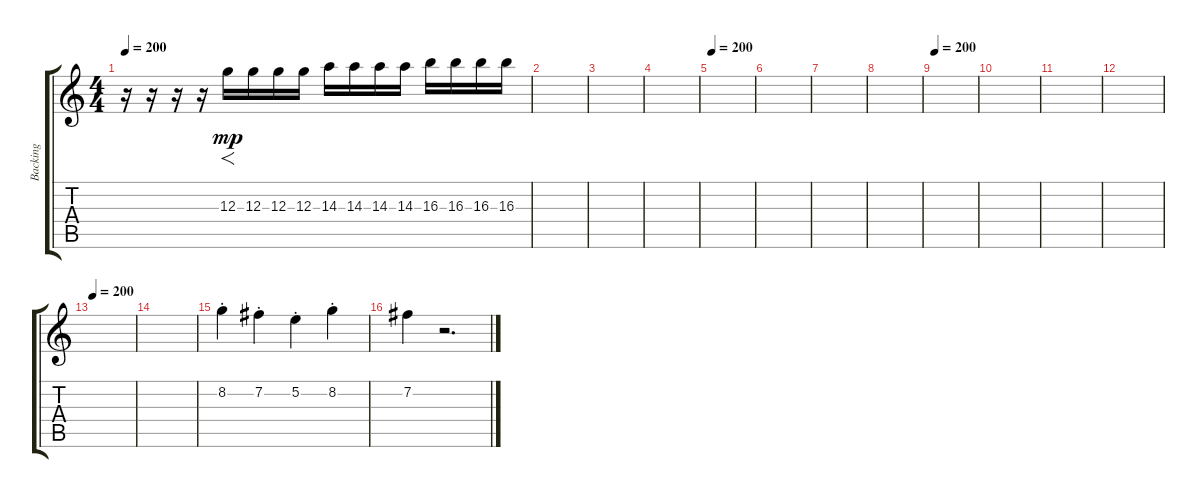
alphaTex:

\track ("Backing" "Backing") {instrument distortionguitar}
\staff {score tabs}
\tuning (E4 B3 G3 D3 A2 E2) {hide}
\ts (4 4)
\tempo 200
\clef g2
\ks c
r.16{dy mp} r.16 r.16 r.16 12.3.16{f} 12.3.16 12.3.16 12.3.16 14.3.16 14.3.16 14.3.16 14.3.16 16.3.16 16.3.16 16.3.16 16.3.16 |
|
|
|
\tempo 200
|
|
|
|
\tempo 200
|
|
|
|
\tempo 200
|
|
8.2{st}.4 7.2{st}.4 5.2{st}.4 8.2{st}.4 |
7.2.4 r.2{d}
